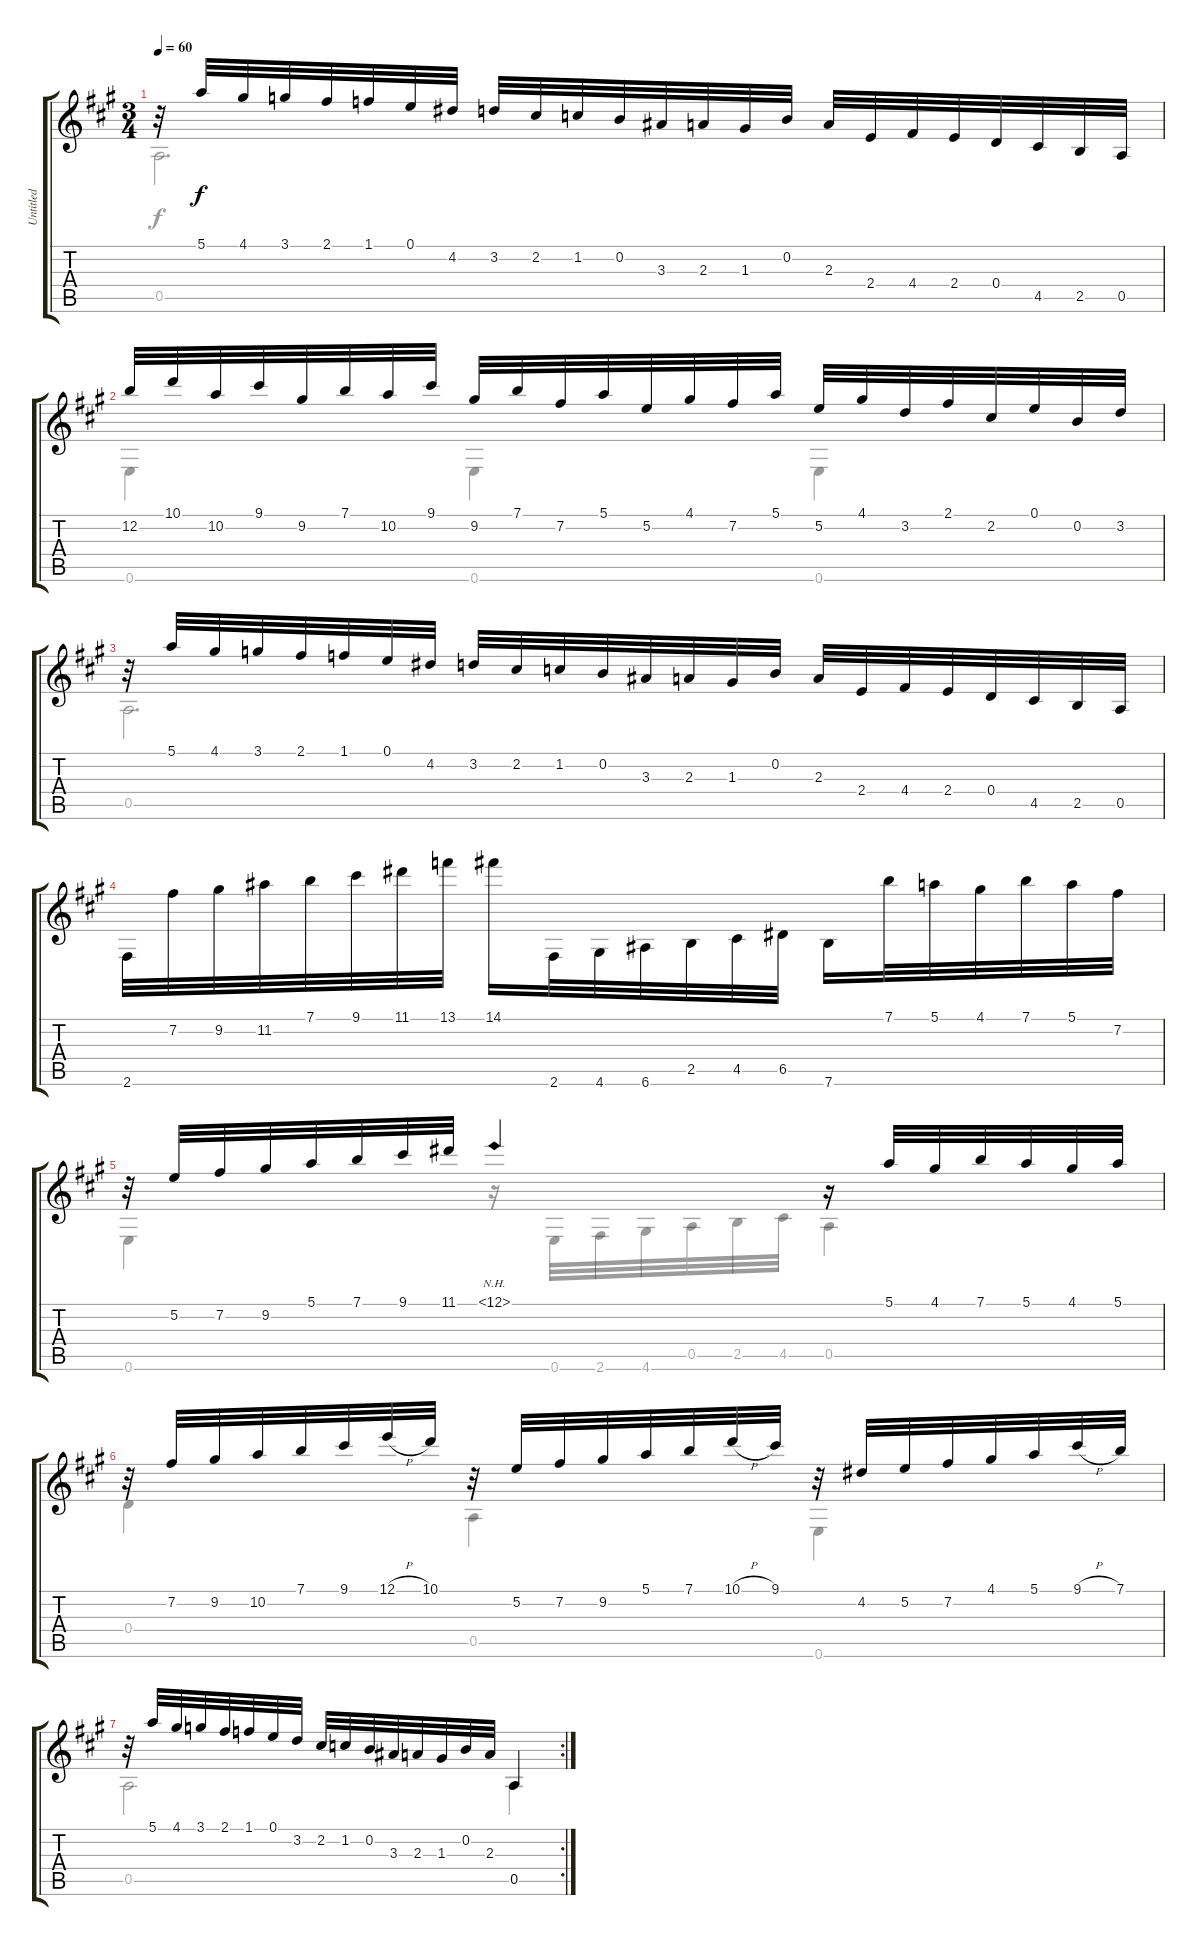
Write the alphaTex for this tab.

\track ("Untitled" "Untitled") {instrument acousticguitarnylon}
\staff {score tabs}
\tuning (E4 B3 G3 D3 A2 E2) {hide}
\voice
\ts (3 4)
\tempo 60
\clef g2
\ks a
r.32{dy f} 5.1.32 4.1.32 3.1.32 2.1.32 1.1.32 0.1.32 4.2.32 3.2.32 2.2.32 1.2.32 0.2.32 3.3.32 2.3.32 1.3.32 0.2.32 2.3.32 2.4.32 4.4.32 2.4.32 0.4.32 4.5.32 2.5.32 0.5.32 |
12.2.32 10.1.32 10.2.32 9.1.32 9.2.32 7.1.32 10.2.32 9.1.32 9.2.32 7.1.32 7.2.32 5.1.32 5.2.32 4.1.32 7.2.32 5.1.32 5.2.32 4.1.32 3.2.32 2.1.32 2.2.32 0.1.32 0.2.32 3.2.32 |
r.32 5.1.32 4.1.32 3.1.32 2.1.32 1.1.32 0.1.32 4.2.32 3.2.32 2.2.32 1.2.32 0.2.32 3.3.32 2.3.32 1.3.32 0.2.32 2.3.32 2.4.32 4.4.32 2.4.32 0.4.32 4.5.32 2.5.32 0.5.32 |
2.6.32 7.2.32 9.2.32 11.2.32 7.1.32 9.1.32 11.1.32 13.1.32 14.1.16 2.6.32 4.6.32 6.6.32 2.5.32 4.5.32 6.5.32 7.6.16 7.1.32 5.1.32 4.1.32 7.1.32 5.1.32 7.2.32 |
r.32 5.2.32 7.2.32 9.2.32 5.1.32 7.1.32 9.1.32 11.1.32 12.1{nh}.4 r.16 5.1.32 4.1.32 7.1.32 5.1.32 4.1.32 5.1.32 |
r.32 7.2.32 9.2.32 10.2.32 7.1.32 9.1.32 12.1{h}.32 10.1.32 r.32 5.2.32 7.2.32 9.2.32 5.1.32 7.1.32 10.1{h}.32 9.1.32 r.32 4.2.32 5.2.32 7.2.32 4.1.32 5.1.32 9.1{h}.32 7.1.32 |
\rc 2
r.32 5.1.32 4.1.32 3.1.32 2.1.32 1.1.32 0.1.32 3.2.32 2.2.32 1.2.32 0.2.32 3.3.32 2.3.32 1.3.32 0.2.32 2.3.32 0.5.4
\voice
\clef g2
\ottava regular
\simile none
\ks a
0.5.2{d dy f} |
0.6.4 0.6.4 0.6.4 |
0.5.2{d} |
|
0.6.4 r.16 0.6.32 2.6.32 4.6.32 0.5.32 2.5.32 4.5.32 0.5.4 |
0.4.4 0.5.4 0.6.4 |
0.5.2 0.5.4
